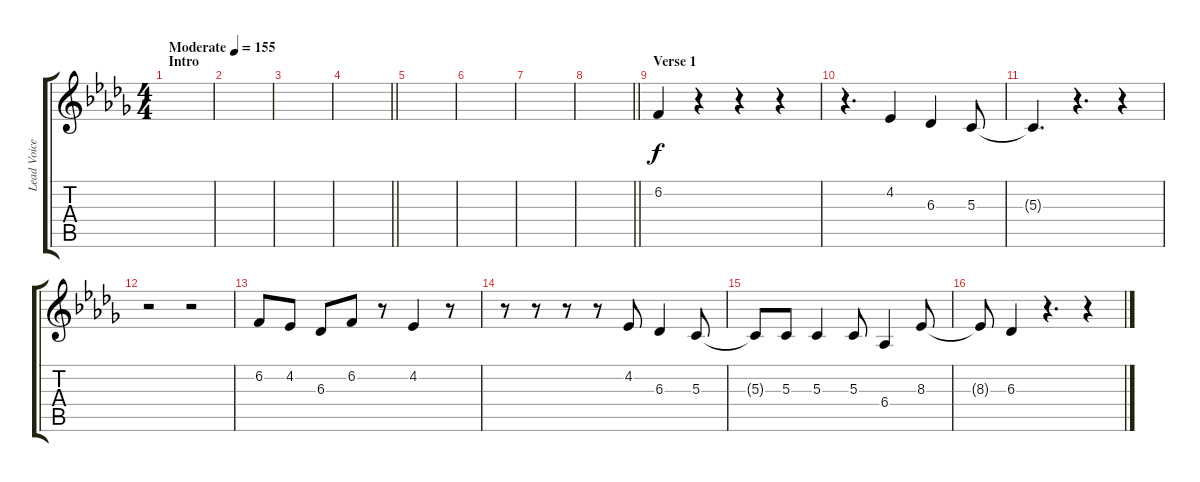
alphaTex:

\track ("Lead Voice" "Lead Voice") {instrument trumpet}
\staff {score tabs}
\tuning (E4 B3 G3 D3 A2 E2) {hide}
\ts (4 4)
\section ("" "Intro")
\tempo (155 "Moderate")
\clef g2
\ks db
|
|
|
\barLineRight lightlight
|
|
|
|
\barLineRight lightlight
|
\section ("" "Verse 1")
6.2.4 r.4 r.4 r.4 |
r.4{d} 4.2.4 6.3.4 5.3.8 |
5.3{t}.4{d} r.4{d} r.4 |
r.2 r.2 |
6.2.8 4.2.8 6.3.8 6.2.8 r.8 4.2.4 r.8 |
r.8 r.8 r.8 r.8 4.2.8 6.3.4 5.3.8 |
5.3{t}.8 5.3.8 5.3.4 5.3.8 6.4.4 8.3.8 |
8.3{t}.8 6.3.4 r.4{d} r.4
